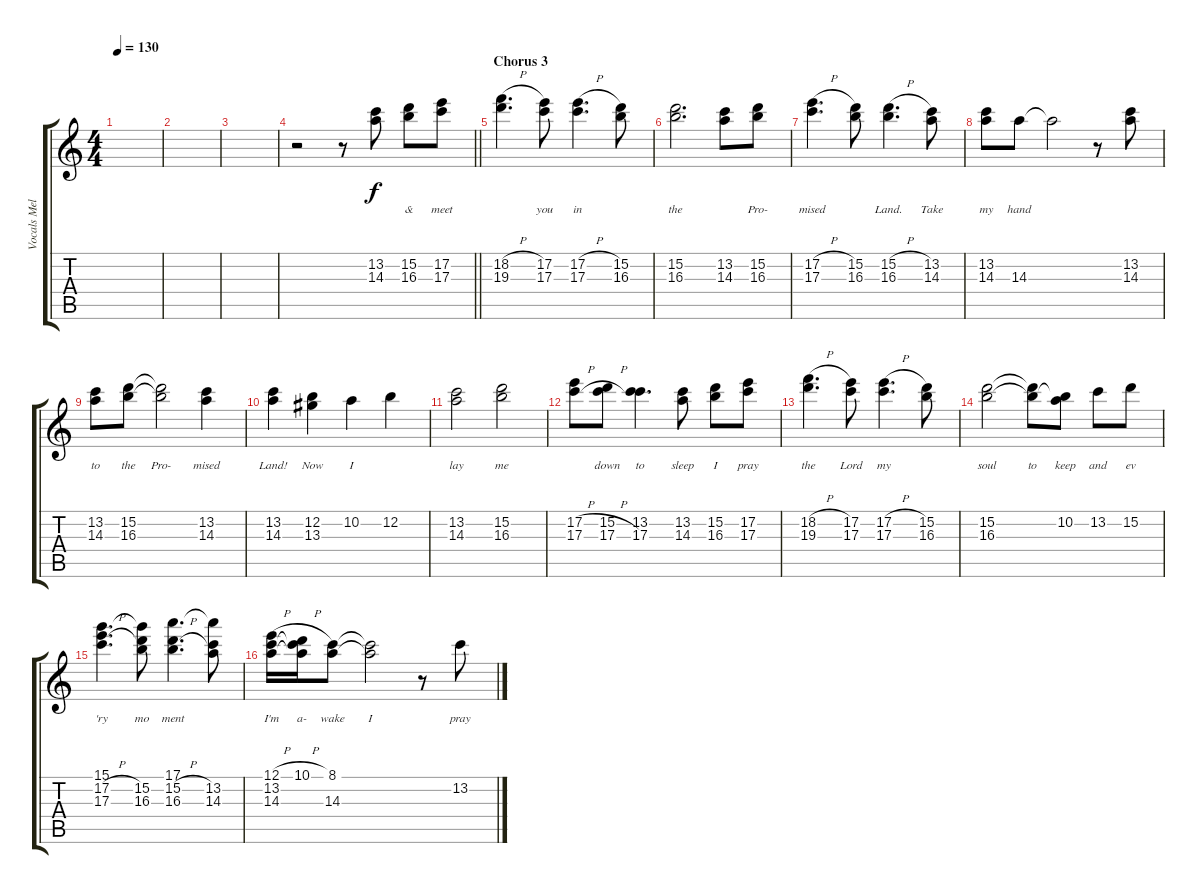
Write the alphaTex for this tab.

\track ("Vocals Melody & Harmony" "Vocals Mel") {instrument contrabass}
\staff {score tabs}
\tuning (E4 B3 G3 D3 A2 E2) {hide}
\ts (4 4)
\tempo 130
\clef g2
\ks c
|
|
|
\barLineRight lightlight
r.2 r.8 (13.2 14.3).8{lyrics (0 "") lyrics (1 "") lyrics (2 "") lyrics (3 "") lyrics (4 "")} (15.2 16.3).8{lyrics (0 "&") lyrics (1 "") lyrics (2 "") lyrics (3 "") lyrics (4 "")} (17.2 17.3).8{lyrics (0 "meet") lyrics (1 "") lyrics (2 "") lyrics (3 "") lyrics (4 "")} |
\section ("" "Chorus 3")
(18.2{h} 19.3).4{d lyrics (0 "") lyrics (1 "") lyrics (2 "") lyrics (3 "") lyrics (4 "")} (17.2 17.3).8{lyrics (0 "you") lyrics (1 "") lyrics (2 "") lyrics (3 "") lyrics (4 "")} (17.2{h} 17.3).4{d lyrics (0 "in") lyrics (1 "") lyrics (2 "") lyrics (3 "") lyrics (4 "")} (15.2 16.3).8{lyrics (0 "") lyrics (1 "") lyrics (2 "") lyrics (3 "") lyrics (4 "")} |
(15.2 16.3).2{d lyrics (0 "the") lyrics (1 "") lyrics (2 "") lyrics (3 "") lyrics (4 "")} (13.2 14.3).8{lyrics (0 "") lyrics (1 "") lyrics (2 "") lyrics (3 "") lyrics (4 "")} (15.2 16.3).8{lyrics (0 "Pro-") lyrics (1 "") lyrics (2 "") lyrics (3 "") lyrics (4 "")} |
(17.2{h} 17.3).4{d lyrics (0 "mised") lyrics (1 "") lyrics (2 "") lyrics (3 "") lyrics (4 "")} (15.2 16.3).8{lyrics (0 "") lyrics (1 "") lyrics (2 "") lyrics (3 "") lyrics (4 "")} (15.2{h} 16.3).4{d lyrics (0 "Land.") lyrics (1 "") lyrics (2 "") lyrics (3 "") lyrics (4 "")} (13.2 14.3).8{lyrics (0 "Take") lyrics (1 "") lyrics (2 "") lyrics (3 "") lyrics (4 "")} |
(13.2 14.3).8{lyrics (0 "my") lyrics (1 "") lyrics (2 "") lyrics (3 "") lyrics (4 "")} 14.3.8{lyrics (0 "hand") lyrics (1 "") lyrics (2 "") lyrics (3 "") lyrics (4 "")} 14.3{t}.2{lyrics (0 "") lyrics (1 "") lyrics (2 "") lyrics (3 "") lyrics (4 "")} r.8 (13.2 14.3).8{lyrics (0 "") lyrics (1 "") lyrics (2 "") lyrics (3 "") lyrics (4 "")} |
(13.2 14.3).8{lyrics (0 "to") lyrics (1 "") lyrics (2 "") lyrics (3 "") lyrics (4 "")} (15.2 16.3).8{lyrics (0 "the") lyrics (1 "") lyrics (2 "") lyrics (3 "") lyrics (4 "")} (15.2{t} 16.3{t}).2{lyrics (0 "Pro-") lyrics (1 "") lyrics (2 "") lyrics (3 "") lyrics (4 "")} (13.2 14.3).4{lyrics (0 "mised") lyrics (1 "") lyrics (2 "") lyrics (3 "") lyrics (4 "")} |
(13.2 14.3).4{lyrics (0 "Land!") lyrics (1 "") lyrics (2 "") lyrics (3 "") lyrics (4 "")} (12.2 13.3).4{lyrics (0 "Now") lyrics (1 "") lyrics (2 "") lyrics (3 "") lyrics (4 "")} 10.2.4{lyrics (0 "I") lyrics (1 "") lyrics (2 "") lyrics (3 "") lyrics (4 "")} 12.2.4{lyrics (0 "") lyrics (1 "") lyrics (2 "") lyrics (3 "") lyrics (4 "")} |
(13.2 14.3).2{lyrics (0 "lay") lyrics (1 "") lyrics (2 "") lyrics (3 "") lyrics (4 "")} (15.2 16.3).2{lyrics (0 "me") lyrics (1 "") lyrics (2 "") lyrics (3 "") lyrics (4 "")} |
(17.2{h} 17.3{h}).8{lyrics (0 "") lyrics (1 "") lyrics (2 "") lyrics (3 "") lyrics (4 "")} (15.2{h} 17.3{h}).8{lyrics (0 "down") lyrics (1 "") lyrics (2 "") lyrics (3 "") lyrics (4 "")} (13.2 17.3).4{d lyrics (0 "to") lyrics (1 "") lyrics (2 "") lyrics (3 "") lyrics (4 "")} (13.2 14.3).8{lyrics (0 "sleep") lyrics (1 "") lyrics (2 "") lyrics (3 "") lyrics (4 "")} (15.2 16.3).8{lyrics (0 "I") lyrics (1 "") lyrics (2 "") lyrics (3 "") lyrics (4 "")} (17.2 17.3).8{lyrics (0 "pray") lyrics (1 "") lyrics (2 "") lyrics (3 "") lyrics (4 "")} |
(18.2{h} 19.3).4{d lyrics (0 "the") lyrics (1 "") lyrics (2 "") lyrics (3 "") lyrics (4 "")} (17.2 17.3).8{lyrics (0 "Lord") lyrics (1 "") lyrics (2 "") lyrics (3 "") lyrics (4 "")} (17.2{h} 17.3).4{d lyrics (0 "my") lyrics (1 "") lyrics (2 "") lyrics (3 "") lyrics (4 "")} (15.2 16.3).8{lyrics (0 "") lyrics (1 "") lyrics (2 "") lyrics (3 "") lyrics (4 "")} |
(15.2 16.3).2{lyrics (0 "soul") lyrics (1 "") lyrics (2 "") lyrics (3 "") lyrics (4 "")} (15.2{t} 16.3{t}).8{lyrics (0 "to") lyrics (1 "") lyrics (2 "") lyrics (3 "") lyrics (4 "")} (10.2 16.3{t}).8{lyrics (0 "keep") lyrics (1 "") lyrics (2 "") lyrics (3 "") lyrics (4 "")} 13.2.8{lyrics (0 "and") lyrics (1 "") lyrics (2 "") lyrics (3 "") lyrics (4 "")} 15.2.8{lyrics (0 "ev") lyrics (1 "") lyrics (2 "") lyrics (3 "") lyrics (4 "")} |
(15.1 17.2{h} 17.3).4{d lyrics (0 "'ry") lyrics (1 "") lyrics (2 "") lyrics (3 "") lyrics (4 "")} (15.1{t} 15.2 16.3).8{lyrics (0 "mo") lyrics (1 "") lyrics (2 "") lyrics (3 "") lyrics (4 "")} (17.1 15.2{h} 16.3).4{d lyrics (0 "ment") lyrics (1 "") lyrics (2 "") lyrics (3 "") lyrics (4 "")} (17.1{t} 13.2 14.3).8{lyrics (0 "") lyrics (1 "") lyrics (2 "") lyrics (3 "") lyrics (4 "")} |
(12.1{h} 13.2 14.3).16{lyrics (0 "I'm") lyrics (1 "") lyrics (2 "") lyrics (3 "") lyrics (4 "")} (10.1{h} 13.2{t} 14.3{t}).16{lyrics (0 "a-") lyrics (1 "") lyrics (2 "") lyrics (3 "") lyrics (4 "")} (8.1 14.3).8{lyrics (0 "wake") lyrics (1 "") lyrics (2 "") lyrics (3 "") lyrics (4 "")} (8.1{t} 14.3{t}).2{lyrics (0 "I") lyrics (1 "") lyrics (2 "") lyrics (3 "") lyrics (4 "")} r.8 13.2.8{lyrics (0 "pray") lyrics (1 "") lyrics (2 "") lyrics (3 "") lyrics (4 "")}
